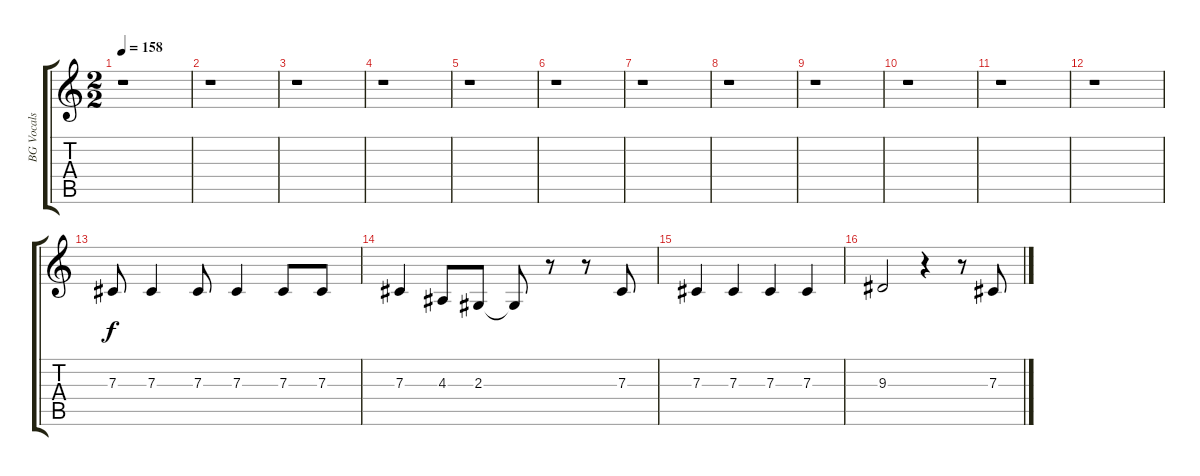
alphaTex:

\track ("BG Vocals" "BG Vocals") {instrument synthstrings1}
\staff {score tabs}
\tuning (Eb4 Bb3 Gb3 Db3 Ab2 Eb2) {hide}
\ts (2 2)
\tempo 158
\clef g2
\ks c
r.1{dy f} |
r.1 |
r.1 |
r.1 |
r.1 |
r.1 |
r.1 |
r.1 |
r.1 |
r.1 |
r.1 |
r.1 |
7.3.8 7.3.4 7.3.8 7.3.4 7.3.8 7.3.8 |
7.3.4 4.3.8 2.3.8 2.3{t}.8 r.8 r.8 7.3.8 |
7.3.4 7.3.4 7.3.4 7.3.4 |
9.3.2 r.4 r.8 7.3.8
